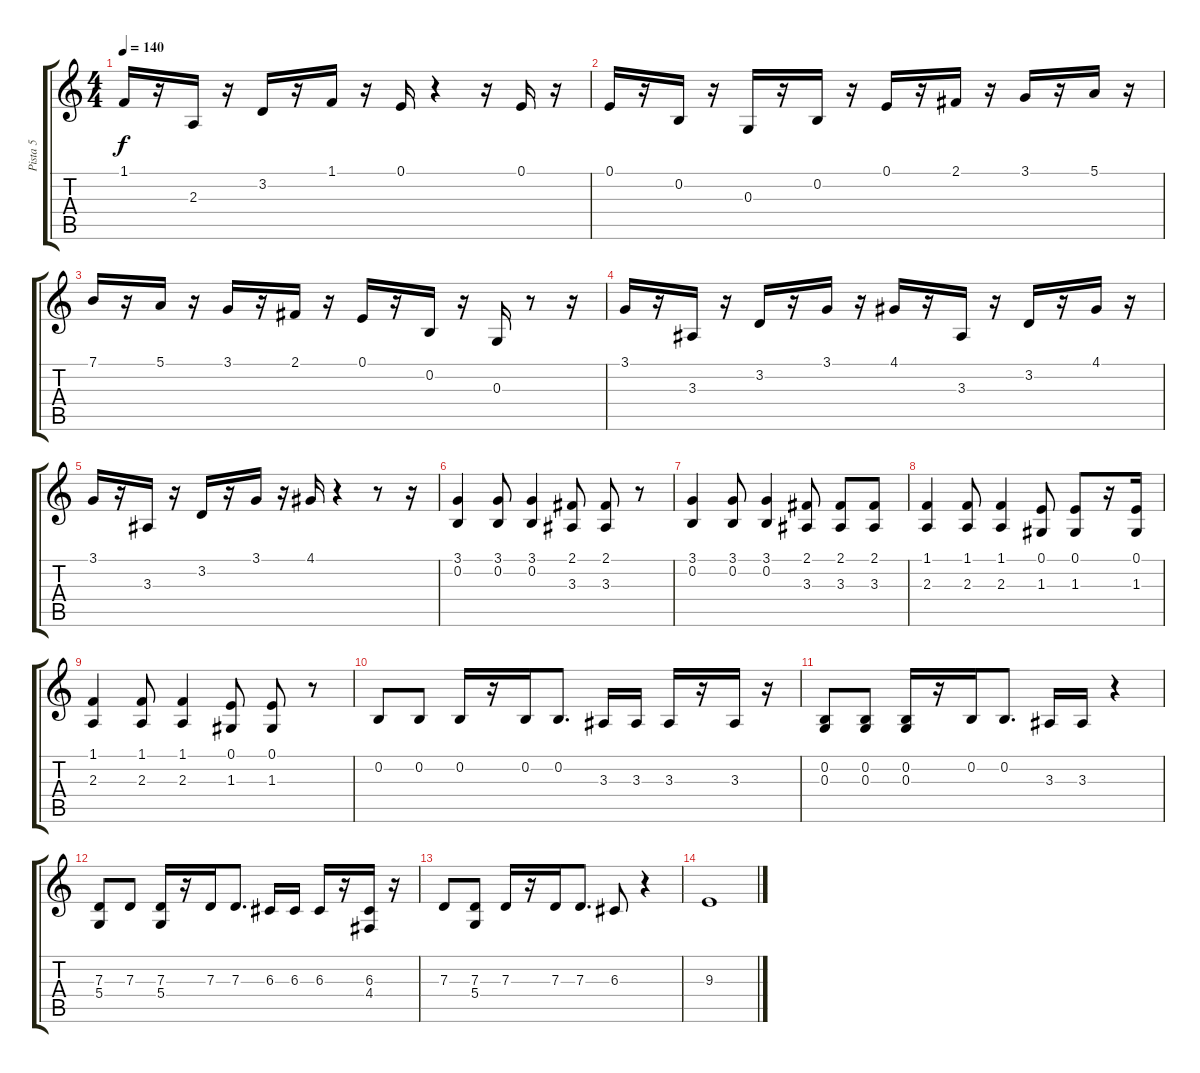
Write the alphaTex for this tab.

\track ("Pista 5" "Pista 5") {instrument lead1square}
\staff {score tabs}
\tuning (E4 B3 G3 D3 A2 E2) {hide}
\ts (4 4)
\tempo 140
\clef g2
\ks c
1.1.16{dy f} r.16 2.3.16 r.16 3.2.16 r.16 1.1.16 r.16 0.1.16 r.4 r.16 0.1.16 r.16 |
0.1.16 r.16 0.2.16 r.16 0.3.16 r.16 0.2.16 r.16 0.1.16 r.16 2.1.16 r.16 3.1.16 r.16 5.1.16 r.16 |
7.1.16 r.16 5.1.16 r.16 3.1.16 r.16 2.1.16 r.16 0.1.16 r.16 0.2.16 r.16 0.3.16 r.8 r.16 |
3.1.16 r.16 3.3.16 r.16 3.2.16 r.16 3.1.16 r.16 4.1.16 r.16 3.3.16 r.16 3.2.16 r.16 4.1.16 r.16 |
3.1.16 r.16 3.3.16 r.16 3.2.16 r.16 3.1.16 r.16 4.1.16 r.4 r.8 r.16 |
(3.1 0.2).4 (3.1 0.2).8 (3.1 0.2).4 (2.1 3.3).8 (2.1 3.3).8 r.8 |
(3.1 0.2).4 (3.1 0.2).8 (3.1 0.2).4 (2.1 3.3).8 (2.1 3.3).8 (2.1 3.3).8 |
(1.1 2.3).4 (1.1 2.3).8 (1.1 2.3).4 (0.1 1.3).8 (0.1 1.3).8 r.16 (0.1 1.3).16 |
(1.1 2.3).4 (1.1 2.3).8 (1.1 2.3).4 (0.1 1.3).8 (0.1 1.3).8 r.8 |
0.2.8 0.2.8 0.2.16 r.16 0.2.16 0.2.8{d} 3.3.16 3.3.16 3.3.16 r.16 3.3.16 r.16 |
(0.2 0.3).8 (0.2 0.3).8 (0.2 0.3).16 r.16 0.2.16 0.2.8{d} 3.3.16 3.3.16 r.4 |
(7.3 5.4).8 7.3.8 (7.3 5.4).16 r.16 7.3.16 7.3.8{d} 6.3.16 6.3.16 6.3.16 r.16 (6.3 4.4).16 r.16 |
7.3.8 (7.3 5.4).8 7.3.16 r.16 7.3.16 7.3.8{d} 6.3.8 r.4 |
9.3.1
